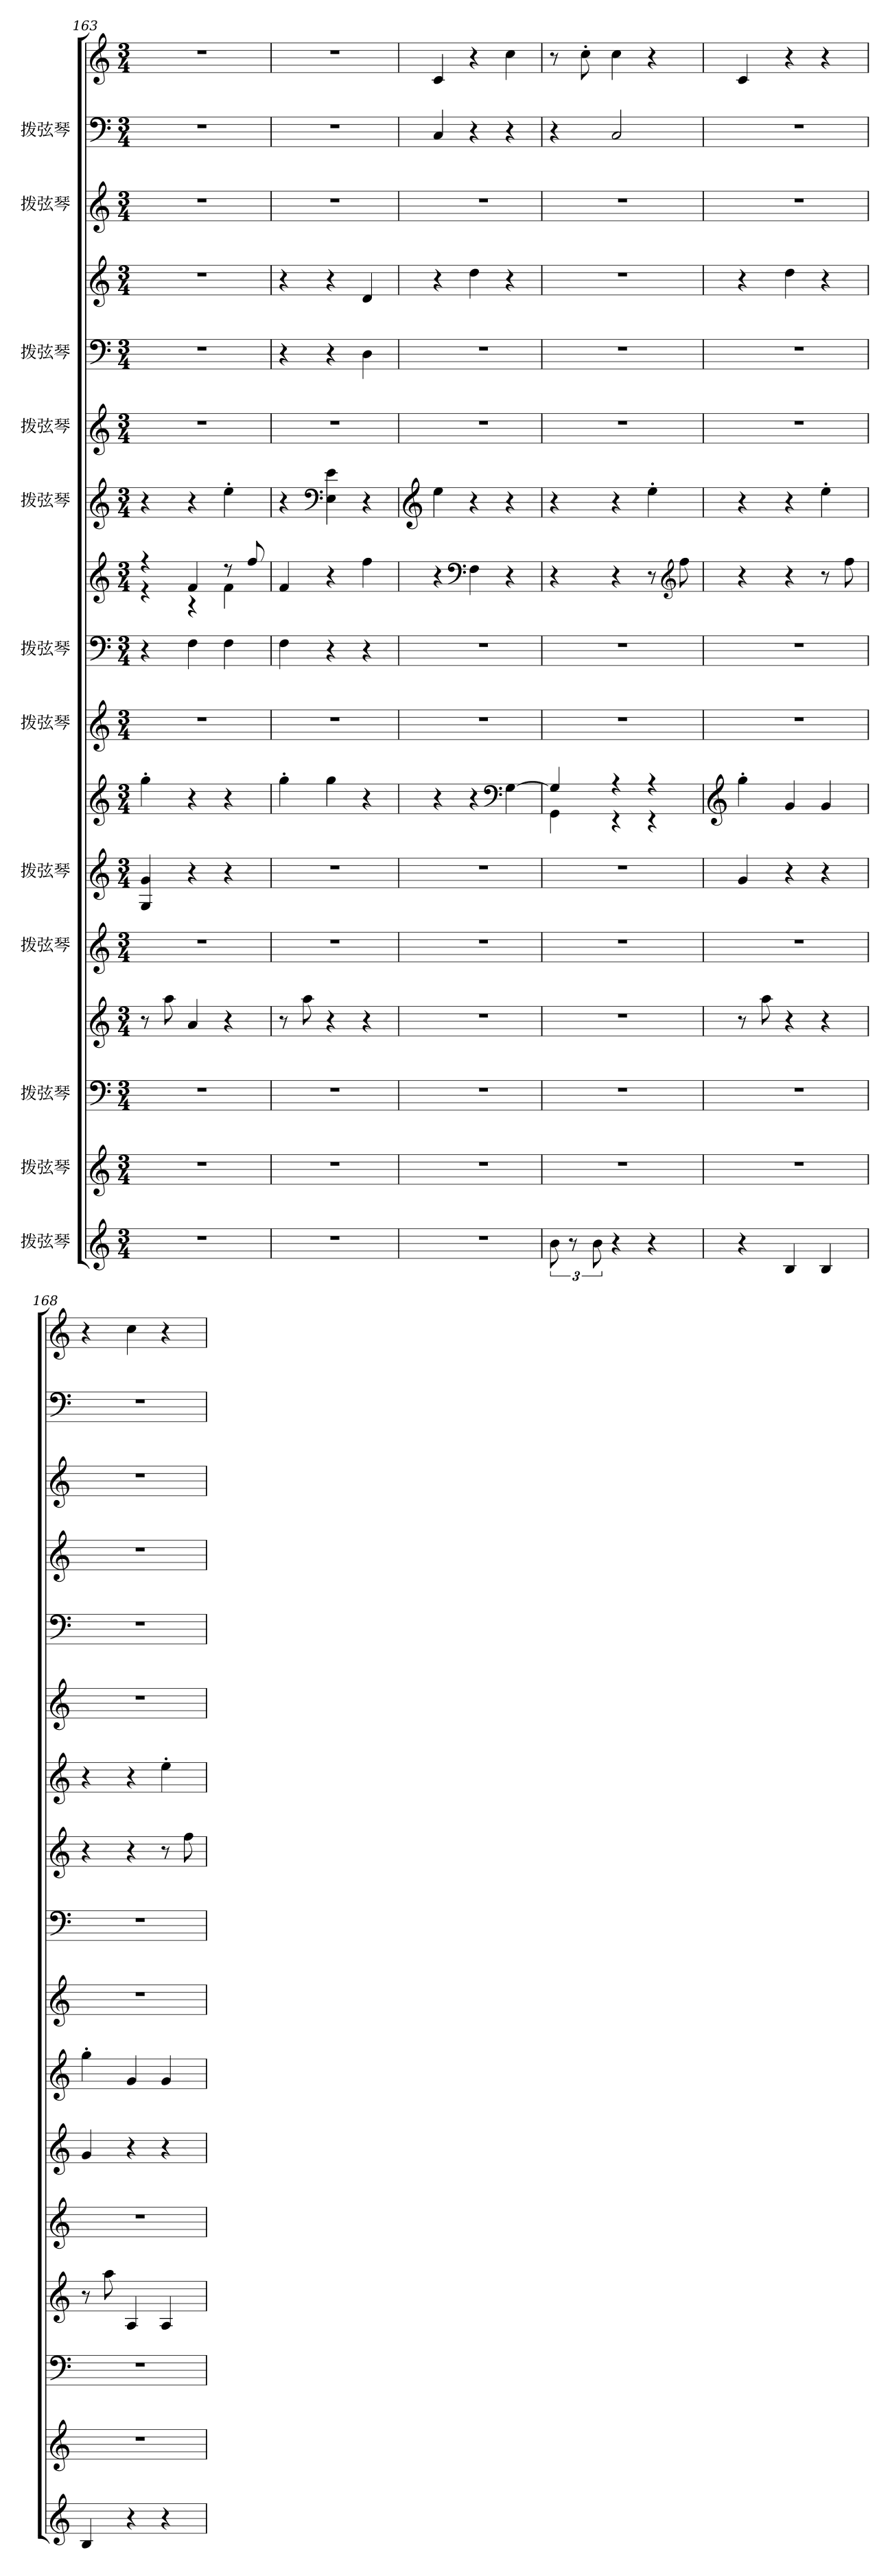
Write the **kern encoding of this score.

**kern	**kern	**kern	**kern	**kern	**kern	**kern	**kern	**kern	**kern	**kern	**kern	**kern	**kern	**kern	**kern	**kern
*part12	*part11	*part10	*part10	*part9	*part8	*part8	*part7	*part6	*part6	*part5	*part4	*part3	*part3	*part2	*part1	*part1
*staff17	*staff16	*staff15	*staff14	*staff13	*staff12	*staff11	*staff10	*staff9	*staff8	*staff7	*staff6	*staff5	*staff4	*staff3	*staff2	*staff1
*I"拨弦琴	*I"拨弦琴	*I"拨弦琴	*	*I"拨弦琴	*I"拨弦琴	*	*I"拨弦琴	*I"拨弦琴	*	*I"拨弦琴	*I"拨弦琴	*I"拨弦琴	*	*I"拨弦琴	*I"拨弦琴	*
*clefG2	*clefG2	*clefF4	*clefG2	*clefG2	*clefG2	*clefG2	*clefG2	*clefF4	*clefG2	*clefG2	*clefG2	*clefF4	*clefG2	*clefG2	*clefF4	*clefG2
*k[]	*k[]	*k[]	*k[]	*k[]	*k[]	*k[]	*k[]	*k[]	*k[]	*k[]	*k[]	*k[]	*k[]	*k[]	*k[]	*k[]
*M3/4	*M3/4	*M3/4	*M3/4	*M3/4	*M3/4	*M3/4	*M3/4	*M3/4	*M3/4	*M3/4	*M3/4	*M3/4	*M3/4	*M3/4	*M3/4	*M3/4
=163	=163	=163	=163	=163	=163	=163	=163	=163	=163	=163	=163	=163	=163	=163	=163	=163
*	*	*	*	*	*	*	*	*	*^	*	*	*	*	*	*	*
2.r	2.r	2.r	8r	2.r	4G/ 4g/	4gg'\	2.r	4r	4r	4r	4r	2.r	2.r	2.r	2.r	2.r	2.r
.	.	.	8aa\	.	.	.	.	.	.	.	.	.	.	.	.	.	.
.	.	.	4a/	.	4r	4r	.	4F\	4f/	4r	4r	.	.	.	.	.	.
.	.	.	4r	.	4r	4r	.	4F\	8r	4f\	4ee'\	.	.	.	.	.	.
.	.	.	.	.	.	.	.	.	8ff/	.	.	.	.	.	.	.	.
*	*	*	*	*	*	*	*	*	*v	*v	*	*	*	*	*	*	*
=164	=164	=164	=164	=164	=164	=164	=164	=164	=164	=164	=164	=164	=164	=164	=164	=164
2.r	2.r	2.r	8r	2.r	2.r	4gg'\	2.r	4F\	4f/	4r	2.r	4r	4r	2.r	2.r	2.r
.	.	.	8aa\	.	.	.	.	.	.	.	.	.	.	.	.	.
*	*	*	*	*	*	*	*	*	*	*clefF4	*	*	*	*	*	*
.	.	.	4r	.	.	4gg\	.	4r	4r	4E\ 4e\	.	4r	4r	.	.	.
.	.	.	4r	.	.	4r	.	4r	4ff\	4r	.	4D\	4d/	.	.	.
=165	=165	=165	=165	=165	=165	=165	=165	=165	=165	=165	=165	=165	=165	=165	=165	=165
*	*	*	*	*	*	*	*	*	*	*clefG2	*	*	*	*	*	*
2.r	2.r	2.r	2.r	2.r	2.r	4r	2.r	2.r	4r	4ee\	2.r	2.r	4r	2.r	4C/	4c/
*	*	*	*	*	*	*	*	*	*clefF4	*	*	*	*	*	*	*
.	.	.	.	.	.	4r	.	.	4F\	4r	.	.	4dd\	.	4r	4r
*	*	*	*	*	*	*clefF4	*	*	*	*	*	*	*	*	*	*
.	.	.	.	.	.	[4G\	.	.	4r	4r	.	.	4r	.	4r	4cc\
=166	=166	=166	=166	=166	=166	=166	=166	=166	=166	=166	=166	=166	=166	=166	=166	=166
*	*	*	*	*	*	*^	*	*	*	*	*	*	*	*	*	*
12b\	2.r	2.r	2.r	2.r	2.r	4G/]	4GG\	2.r	2.r	4r	4r	2.r	2.r	2.r	2.r	4r	8r
12r	.	.	.	.	.	.	.	.	.	.	.	.	.	.	.	.	.
.	.	.	.	.	.	.	.	.	.	.	.	.	.	.	.	.	8cc'\
12b\	.	.	.	.	.	.	.	.	.	.	.	.	.	.	.	.	.
4r	.	.	.	.	.	4r	4r	.	.	4r	4r	.	.	.	.	2C/	4cc\
4r	.	.	.	.	.	4r	4r	.	.	8r	4ee'\	.	.	.	.	.	4r
*	*	*	*	*	*	*	*	*	*	*clefG2	*	*	*	*	*	*	*
.	.	.	.	.	.	.	.	.	.	8ff\	.	.	.	.	.	.	.
*	*	*	*	*	*	*v	*v	*	*	*	*	*	*	*	*	*	*
!!LO:PB:g=z
=167	=167	=167	=167	=167	=167	=167	=167	=167	=167	=167	=167	=167	=167	=167	=167	=167
*	*	*	*	*	*	*clefG2	*	*	*	*	*	*	*	*	*	*
4r	2.r	2.r	8r	2.r	4g/	4gg'\	2.r	2.r	4r	4r	2.r	2.r	4r	2.r	2.r	4c/
.	.	.	8aa\	.	.	.	.	.	.	.	.	.	.	.	.	.
4B/	.	.	4r	.	4r	4g/	.	.	4r	4r	.	.	4dd\	.	.	4r
4B/	.	.	4r	.	4r	4g/	.	.	8r	4ee'\	.	.	4r	.	.	4r
.	.	.	.	.	.	.	.	.	8ff\	.	.	.	.	.	.	.
=168	=168	=168	=168	=168	=168	=168	=168	=168	=168	=168	=168	=168	=168	=168	=168	=168
4B/	2.r	2.r	8r	2.r	4g/	4gg'\	2.r	2.r	4r	4r	2.r	2.r	2.r	2.r	2.r	4r
.	.	.	8aa\	.	.	.	.	.	.	.	.	.	.	.	.	.
4r	.	.	4A/	.	4r	4g/	.	.	4r	4r	.	.	.	.	.	4cc\
4r	.	.	4A/	.	4r	4g/	.	.	8r	4ee'\	.	.	.	.	.	4r
.	.	.	.	.	.	.	.	.	8ff\	.	.	.	.	.	.	.
=	=	=	=	=	=	=	=	=	=	=	=	=	=	=	=	=
*-	*-	*-	*-	*-	*-	*-	*-	*-	*-	*-	*-	*-	*-	*-	*-	*-
